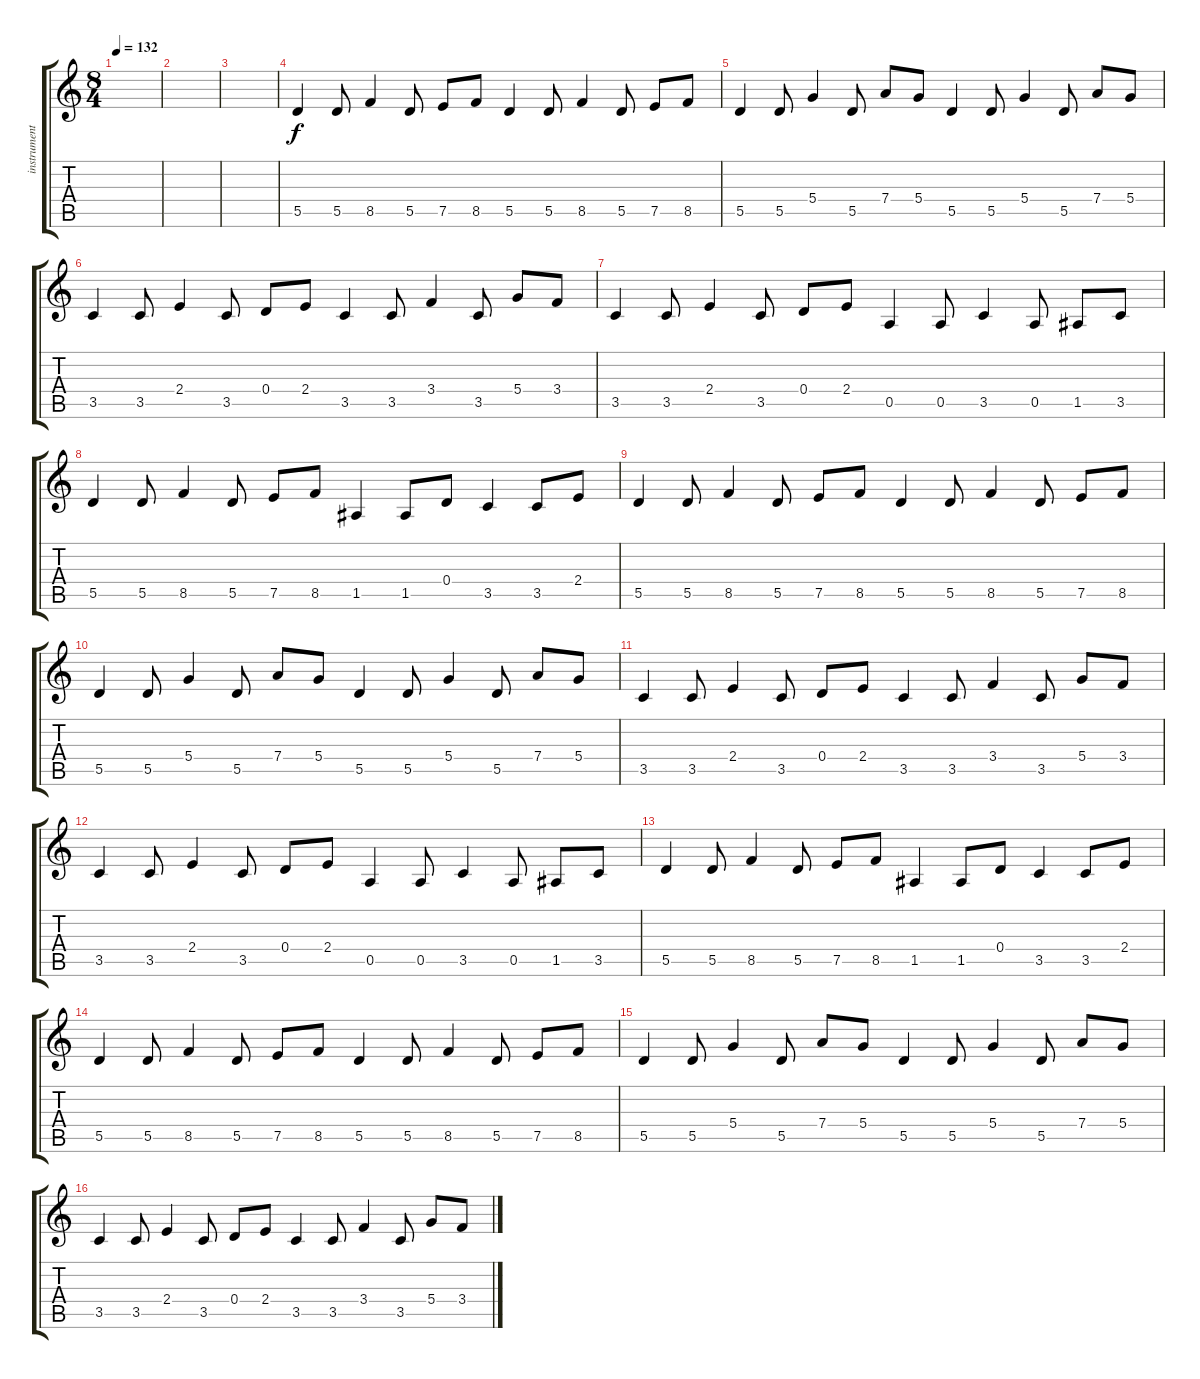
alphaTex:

\track ("instrument" "instrument") {instrument acousticguitarnylon}
\staff {score tabs}
\tuning (E4 B3 G3 D3 A2 E2) {hide}
\ts (8 4)
\tempo 132
\clef g2
\ks c
|
|
|
5.5.4 5.5.8 8.5.4 5.5.8 7.5.8 8.5.8 5.5.4 5.5.8 8.5.4 5.5.8 7.5.8 8.5.8 |
5.5.4 5.5.8 5.4.4 5.5.8 7.4.8 5.4.8 5.5.4 5.5.8 5.4.4 5.5.8 7.4.8 5.4.8 |
3.5.4 3.5.8 2.4.4 3.5.8 0.4.8 2.4.8 3.5.4 3.5.8 3.4.4 3.5.8 5.4.8 3.4.8 |
3.5.4 3.5.8 2.4.4 3.5.8 0.4.8 2.4.8 0.5.4 0.5.8 3.5.4 0.5.8 1.5.8 3.5.8 |
5.5.4 5.5.8 8.5.4 5.5.8 7.5.8 8.5.8 1.5.4 1.5.8 0.4.8 3.5.4 3.5.8 2.4.8 |
5.5.4 5.5.8 8.5.4 5.5.8 7.5.8 8.5.8 5.5.4 5.5.8 8.5.4 5.5.8 7.5.8 8.5.8 |
5.5.4 5.5.8 5.4.4 5.5.8 7.4.8 5.4.8 5.5.4 5.5.8 5.4.4 5.5.8 7.4.8 5.4.8 |
3.5.4 3.5.8 2.4.4 3.5.8 0.4.8 2.4.8 3.5.4 3.5.8 3.4.4 3.5.8 5.4.8 3.4.8 |
3.5.4 3.5.8 2.4.4 3.5.8 0.4.8 2.4.8 0.5.4 0.5.8 3.5.4 0.5.8 1.5.8 3.5.8 |
5.5.4 5.5.8 8.5.4 5.5.8 7.5.8 8.5.8 1.5.4 1.5.8 0.4.8 3.5.4 3.5.8 2.4.8 |
5.5.4 5.5.8 8.5.4 5.5.8 7.5.8 8.5.8 5.5.4 5.5.8 8.5.4 5.5.8 7.5.8 8.5.8 |
5.5.4 5.5.8 5.4.4 5.5.8 7.4.8 5.4.8 5.5.4 5.5.8 5.4.4 5.5.8 7.4.8 5.4.8 |
3.5.4 3.5.8 2.4.4 3.5.8 0.4.8 2.4.8 3.5.4 3.5.8 3.4.4 3.5.8 5.4.8 3.4.8
